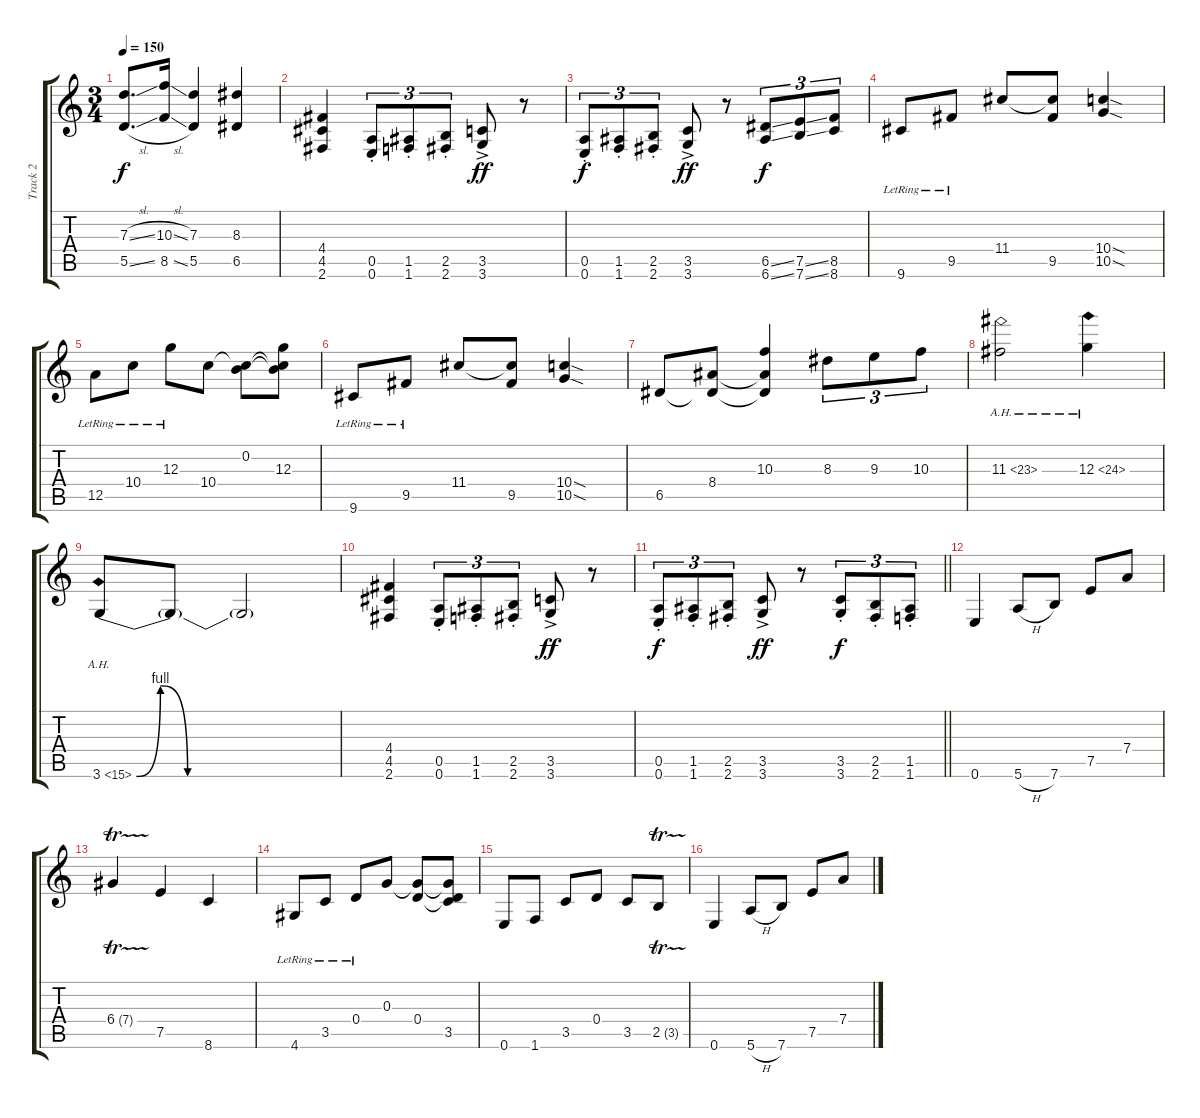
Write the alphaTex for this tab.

\track ("Track 2" "Track 2") {instrument distortionguitar}
\staff {score tabs}
\tuning (E4 B3 G3 D3 A2 E2) {hide}
\ts (3 4)
\tempo 150
\clef g2
\ks c
(7.3{sl} 5.5{sl}).8{d dy f} (10.3{sl} 8.5{sl}).16 (7.3 5.5).4 (8.3 6.5).4 |
(4.4 4.5 2.6).4 (0.5{st} 0.6{st}).8{tu (3 2)} (1.5{st} 1.6{st}).8{tu (3 2)} (2.5{st} 2.6{st}).8{tu (3 2)} (3.5{ac} 3.6{ac}).8{dy ff} r.8 |
(0.5{st} 0.6{st}).8{tu (3 2) dy f} (1.5{st} 1.6{st}).8{tu (3 2)} (2.5{st} 2.6{st}).8{tu (3 2)} (3.5{ac} 3.6{ac}).8{dy ff} r.8 (6.5{ss} 6.6{ss}).8{tu (3 2) dy f volume 14} (7.5{ss} 7.6{ss}).8{tu (3 2)} (8.5 8.6).8{tu (3 2)} |
9.6{lr}.8 9.5{lr}.8 11.4.8 (11.4{t} 9.5).8 (10.4{sod} 10.5{sod}).4 |
12.5{lr}.8 10.4{lr}.8 12.3{lr}.8 10.4.8 (0.2 10.4{t}).8 (0.2{t} 12.3 10.4{t}).8 |
9.6{lr}.8 9.5{lr}.8 11.4.8 (11.4{t} 9.5).8 (10.4{sod} 10.5{sod}).4 |
6.5.8 (8.4 6.5{t}).8 (10.3 8.4{t} 6.5{t}).4 8.3.8{tu (3 2)} 9.3.8{tu (3 2)} 10.3.8{tu (3 2)} |
11.3{ah 12}.2 12.3{ah 12}.4 |
3.6{be (custom 0 0 7 4 15 0 60 0) ah 12}.8 3.6{t}.8 3.6{t}.2 |
(4.4 4.5 2.6).4 (0.5{st} 0.6{st}).8{tu (3 2)} (1.5{st} 1.6{st}).8{tu (3 2)} (2.5{st} 2.6{st}).8{tu (3 2)} (3.5{ac} 3.6{ac}).8{dy ff} r.8 |
\barLineRight lightlight
(0.5{st} 0.6{st}).8{tu (3 2) dy f} (1.5{st} 1.6{st}).8{tu (3 2)} (2.5{st} 2.6{st}).8{tu (3 2)} (3.5{ac} 3.6{ac}).8{dy ff} r.8 (3.5{st} 3.6{st}).8{tu (3 2) dy f} (2.5{st} 2.6{st}).8{tu (3 2)} (1.5{st} 1.6{st}).8{tu (3 2)} |
0.6.4 5.6{h}.8 7.6.8 7.5.8 7.4.8 |
6.4{tr (7 16)}.4 7.5.4 8.6.4 |
4.6{lr}.8 3.5{lr}.8 0.4{lr}.8 0.3.8 (0.3{t} 0.4).8 (0.3{t} 0.4{t} 3.5).8 |
0.6.8 1.6.8 3.5.8 0.4.8 3.5.8 2.5{tr (3 16)}.8 |
0.6.4 5.6{h}.8 7.6.8 7.5.8 7.4.8
